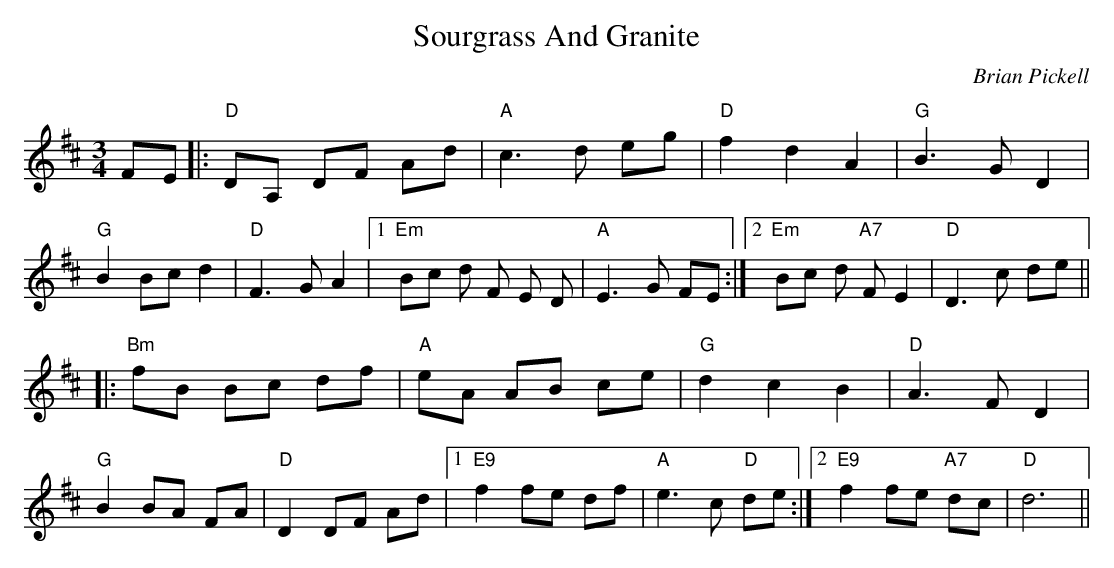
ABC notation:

X:1
T: Sourgrass And Granite
C:Brian Pickell
Q:110
M: 3/4
L: 1/8
K: Dmaj
FE|:"D"DA, DF Ad|"A"c3d eg|"D"f2 d2 A2|"G"B3G D2|
"G"B2Bc d2|"D"F3G A2|[1"Em"Bc d F E  D|"A"E3G FE:|[2"Em"Bc d "A7" FE2|"D"D3c de||
|:"Bm"fB Bc df|"A"eA AB ce|"G"d2 c2 B2|"D"A3 FD2|
"G"B2 BA FA|"D"D2DF Ad|[1"E9"f2 fe df|"A"e3c "D"de:|][2"E9"f2 fe "A7"dc|"D"d6||
